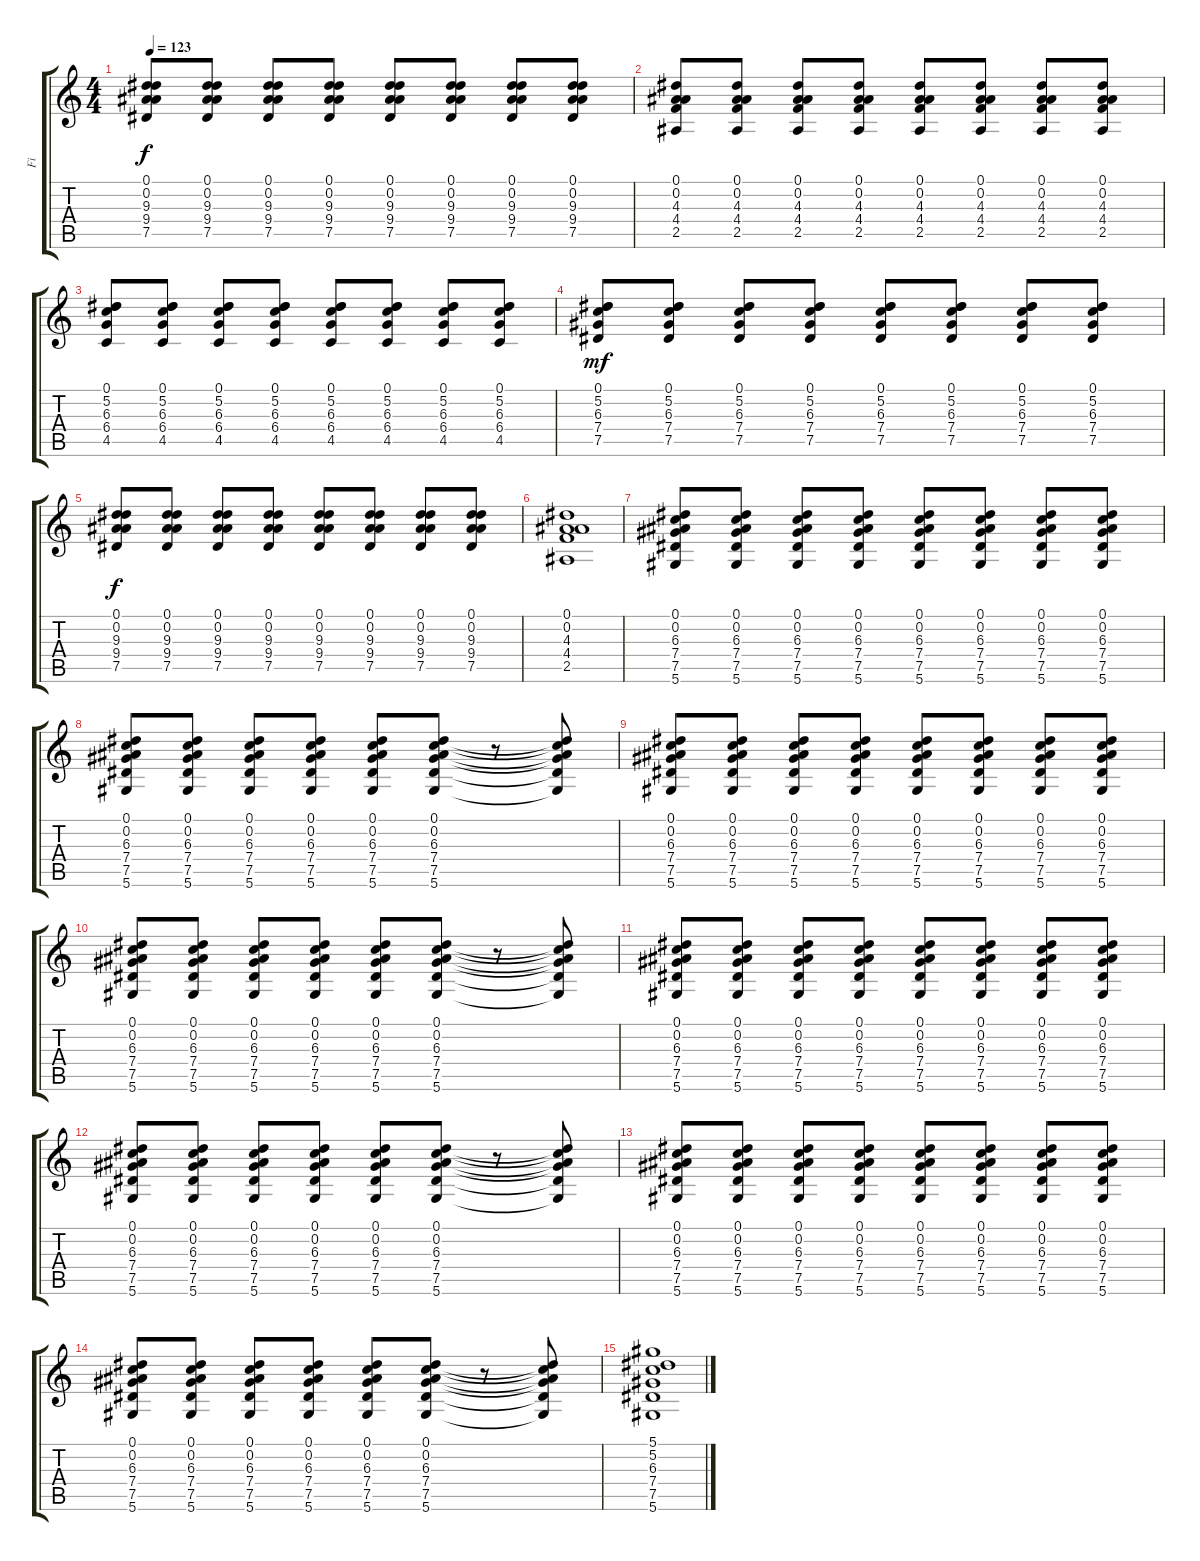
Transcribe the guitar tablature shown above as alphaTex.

\track ("Fi" "Fi") {instrument overdrivenguitar}
\staff {score tabs}
\tuning (Eb4 Bb3 Gb3 Db3 Ab2 Eb2) {hide}
\ts (4 4)
\tempo 123
\clef g2
\ks c
(0.1 0.2 9.3 9.4 7.5).8{dy f} (0.1 0.2 9.3 9.4 7.5).8 (0.1 0.2 9.3 9.4 7.5).8 (0.1 0.2 9.3 9.4 7.5).8 (0.1 0.2 9.3 9.4 7.5).8 (0.1 0.2 9.3 9.4 7.5).8 (0.1 0.2 9.3 9.4 7.5).8 (0.1 0.2 9.3 9.4 7.5).8 |
(0.1 0.2 4.3 4.4 2.5).8 (0.1 0.2 4.3 4.4 2.5).8 (0.1 0.2 4.3 4.4 2.5).8 (0.1 0.2 4.3 4.4 2.5).8 (0.1 0.2 4.3 4.4 2.5).8 (0.1 0.2 4.3 4.4 2.5).8 (0.1 0.2 4.3 4.4 2.5).8 (0.1 0.2 4.3 4.4 2.5).8 |
(0.1 5.2 6.3 6.4 4.5).8 (0.1 5.2 6.3 6.4 4.5).8 (0.1 5.2 6.3 6.4 4.5).8 (0.1 5.2 6.3 6.4 4.5).8 (0.1 5.2 6.3 6.4 4.5).8 (0.1 5.2 6.3 6.4 4.5).8 (0.1 5.2 6.3 6.4 4.5).8 (0.1 5.2 6.3 6.4 4.5).8 |
(0.1 5.2 6.3 7.4 7.5).8{dy mf} (0.1 5.2 6.3 7.4 7.5).8 (0.1 5.2 6.3 7.4 7.5).8 (0.1 5.2 6.3 7.4 7.5).8 (0.1 5.2 6.3 7.4 7.5).8 (0.1 5.2 6.3 7.4 7.5).8 (0.1 5.2 6.3 7.4 7.5).8 (0.1 5.2 6.3 7.4 7.5).8 |
(0.1 0.2 9.3 9.4 7.5).8{dy f} (0.1 0.2 9.3 9.4 7.5).8 (0.1 0.2 9.3 9.4 7.5).8 (0.1 0.2 9.3 9.4 7.5).8 (0.1 0.2 9.3 9.4 7.5).8 (0.1 0.2 9.3 9.4 7.5).8 (0.1 0.2 9.3 9.4 7.5).8 (0.1 0.2 9.3 9.4 7.5).8 |
(0.1 0.2 4.3 4.4 2.5).1 |
(0.1 0.2 6.3 7.4 7.5 5.6).8 (0.1 0.2 6.3 7.4 7.5 5.6).8 (0.1 0.2 6.3 7.4 7.5 5.6).8 (0.1 0.2 6.3 7.4 7.5 5.6).8 (0.1 0.2 6.3 7.4 7.5 5.6).8 (0.1 0.2 6.3 7.4 7.5 5.6).8 (0.1 0.2 6.3 7.4 7.5 5.6).8 (0.1 0.2 6.3 7.4 7.5 5.6).8 |
(0.1 0.2 6.3 7.4 7.5 5.6).8 (0.1 0.2 6.3 7.4 7.5 5.6).8 (0.1 0.2 6.3 7.4 7.5 5.6).8 (0.1 0.2 6.3 7.4 7.5 5.6).8 (0.1 0.2 6.3 7.4 7.5 5.6).8 (0.1 0.2 6.3 7.4 7.5 5.6).8 r.8 (0.1{t} 0.2{t} 6.3{t} 7.4{t} 7.5{t} 5.6{t}).8 |
(0.1 0.2 6.3 7.4 7.5 5.6).8 (0.1 0.2 6.3 7.4 7.5 5.6).8 (0.1 0.2 6.3 7.4 7.5 5.6).8 (0.1 0.2 6.3 7.4 7.5 5.6).8 (0.1 0.2 6.3 7.4 7.5 5.6).8 (0.1 0.2 6.3 7.4 7.5 5.6).8 (0.1 0.2 6.3 7.4 7.5 5.6).8 (0.1 0.2 6.3 7.4 7.5 5.6).8 |
(0.1 0.2 6.3 7.4 7.5 5.6).8 (0.1 0.2 6.3 7.4 7.5 5.6).8 (0.1 0.2 6.3 7.4 7.5 5.6).8 (0.1 0.2 6.3 7.4 7.5 5.6).8 (0.1 0.2 6.3 7.4 7.5 5.6).8 (0.1 0.2 6.3 7.4 7.5 5.6).8 r.8 (0.1{t} 0.2{t} 6.3{t} 7.4{t} 7.5{t} 5.6{t}).8 |
(0.1 0.2 6.3 7.4 7.5 5.6).8 (0.1 0.2 6.3 7.4 7.5 5.6).8 (0.1 0.2 6.3 7.4 7.5 5.6).8 (0.1 0.2 6.3 7.4 7.5 5.6).8 (0.1 0.2 6.3 7.4 7.5 5.6).8 (0.1 0.2 6.3 7.4 7.5 5.6).8 (0.1 0.2 6.3 7.4 7.5 5.6).8 (0.1 0.2 6.3 7.4 7.5 5.6).8 |
(0.1 0.2 6.3 7.4 7.5 5.6).8 (0.1 0.2 6.3 7.4 7.5 5.6).8 (0.1 0.2 6.3 7.4 7.5 5.6).8 (0.1 0.2 6.3 7.4 7.5 5.6).8 (0.1 0.2 6.3 7.4 7.5 5.6).8 (0.1 0.2 6.3 7.4 7.5 5.6).8 r.8 (0.1{t} 0.2{t} 6.3{t} 7.4{t} 7.5{t} 5.6{t}).8 |
(0.1 0.2 6.3 7.4 7.5 5.6).8 (0.1 0.2 6.3 7.4 7.5 5.6).8 (0.1 0.2 6.3 7.4 7.5 5.6).8 (0.1 0.2 6.3 7.4 7.5 5.6).8 (0.1 0.2 6.3 7.4 7.5 5.6).8 (0.1 0.2 6.3 7.4 7.5 5.6).8 (0.1 0.2 6.3 7.4 7.5 5.6).8 (0.1 0.2 6.3 7.4 7.5 5.6).8 |
(0.1 0.2 6.3 7.4 7.5 5.6).8 (0.1 0.2 6.3 7.4 7.5 5.6).8 (0.1 0.2 6.3 7.4 7.5 5.6).8 (0.1 0.2 6.3 7.4 7.5 5.6).8 (0.1 0.2 6.3 7.4 7.5 5.6).8 (0.1 0.2 6.3 7.4 7.5 5.6).8 r.8 (0.1{t} 0.2{t} 6.3{t} 7.4{t} 7.5{t} 5.6{t}).8 |
(5.1 5.2 6.3 7.4 7.5 5.6).1
